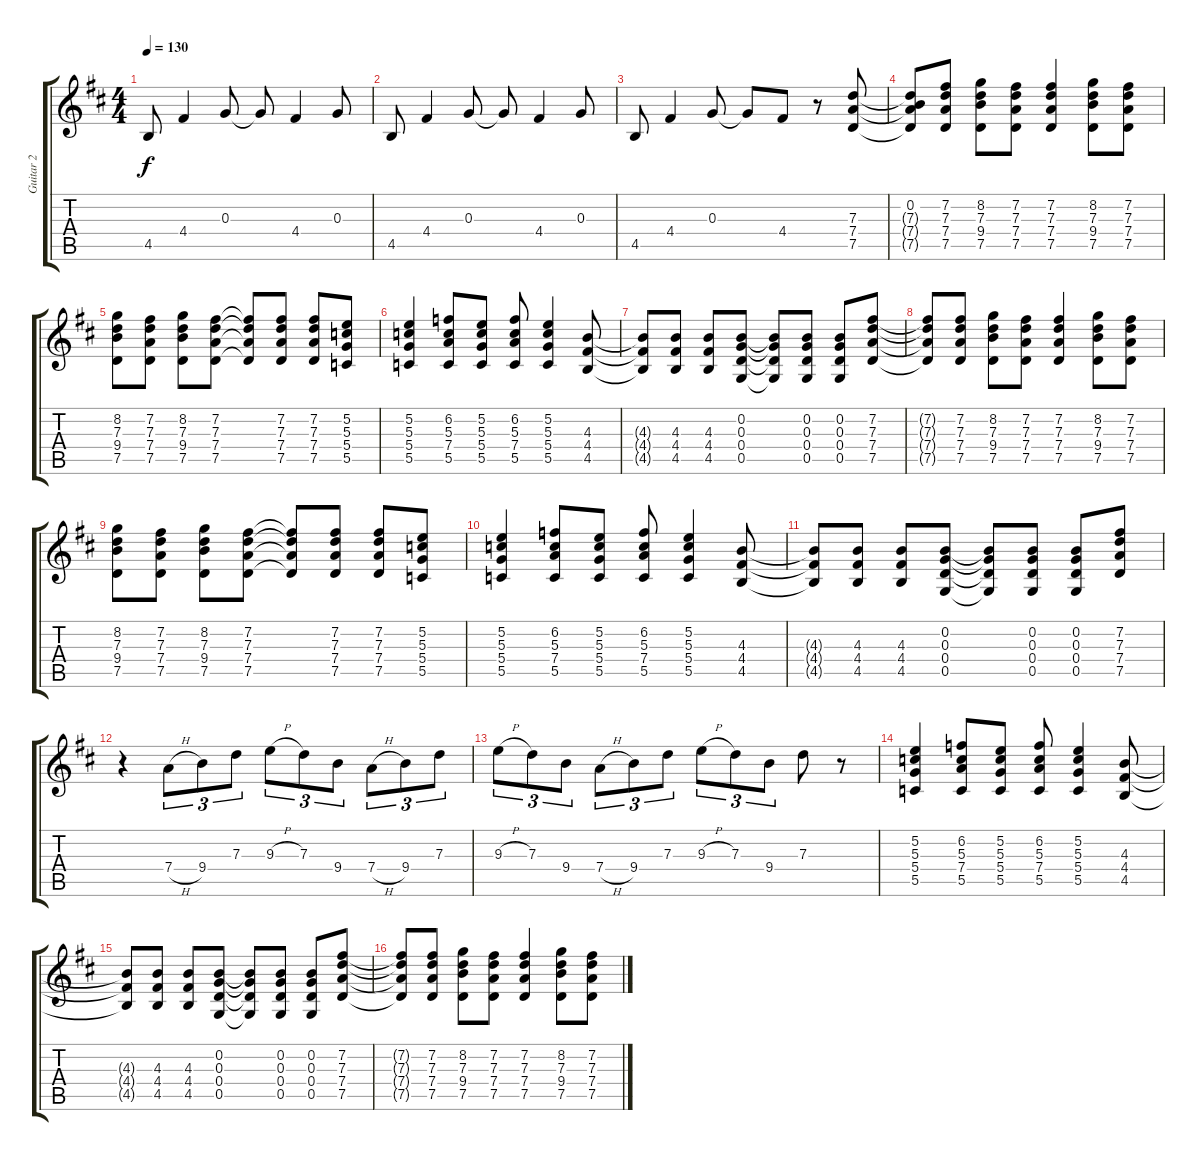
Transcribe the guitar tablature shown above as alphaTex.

\track ("Guitar 2" "Guitar 2") {instrument distortionguitar}
\staff {score tabs}
\tuning (D4 B3 G3 D3 G2 D2) {hide}
\ts (4 4)
\tempo 130
\clef g2
\ks d
4.5.8{dy f} 4.4.4 0.3.8 0.3{t}.8 4.4.4 0.3.8 |
4.5.8 4.4.4 0.3.8 0.3{t}.8 4.4.4 0.3.8 |
4.5.8 4.4.4 0.3.8 0.3{t}.8 4.4.8 r.8 (7.3 7.4 7.5).8 |
(0.2 7.3{t} 7.4{t} 7.5{t}).8 (7.2 7.3 7.4 7.5).8 (8.2 7.3 9.4 7.5).8 (7.2 7.3 7.4 7.5).8 (7.2 7.3 7.4 7.5).4 (8.2 7.3 9.4 7.5).8 (7.2 7.3 7.4 7.5).8 |
(8.2 7.3 9.4 7.5).8 (7.2 7.3 7.4 7.5).8 (8.2 7.3 9.4 7.5).8 (7.2 7.3 7.4 7.5).8 (7.2{t} 7.3{t} 7.4{t} 7.5{t}).8 (7.2 7.3 7.4 7.5).8 (7.2 7.3 7.4 7.5).8 (5.2 5.3 5.4 5.5).8 |
(5.2 5.3 5.4 5.5).4 (6.2 5.3 7.4 5.5).8 (5.2 5.3 5.4 5.5).8 (6.2 5.3 7.4 5.5).8 (5.2 5.3 5.4 5.5).4 (4.3 4.4 4.5).8 |
(4.3{t} 4.4{t} 4.5{t}).8 (4.3 4.4 4.5).8 (4.3 4.4 4.5).8 (0.2 0.3 0.4 0.5).8 (0.2{t} 0.3{t} 0.4{t} 0.5{t}).8 (0.2 0.3 0.4 0.5).8 (0.2 0.3 0.4 0.5).8 (7.2 7.3 7.4 7.5).8 |
(7.2{t} 7.3{t} 7.4{t} 7.5{t}).8 (7.2 7.3 7.4 7.5).8 (8.2 7.3 9.4 7.5).8 (7.2 7.3 7.4 7.5).8 (7.2 7.3 7.4 7.5).4 (8.2 7.3 9.4 7.5).8 (7.2 7.3 7.4 7.5).8 |
(8.2 7.3 9.4 7.5).8 (7.2 7.3 7.4 7.5).8 (8.2 7.3 9.4 7.5).8 (7.2 7.3 7.4 7.5).8 (7.2{t} 7.3{t} 7.4{t} 7.5{t}).8 (7.2 7.3 7.4 7.5).8 (7.2 7.3 7.4 7.5).8 (5.2 5.3 5.4 5.5).8 |
(5.2 5.3 5.4 5.5).4 (6.2 5.3 7.4 5.5).8 (5.2 5.3 5.4 5.5).8 (6.2 5.3 7.4 5.5).8 (5.2 5.3 5.4 5.5).4 (4.3 4.4 4.5).8 |
(4.3{t} 4.4{t} 4.5{t}).8 (4.3 4.4 4.5).8 (4.3 4.4 4.5).8 (0.2 0.3 0.4 0.5).8 (0.2{t} 0.3{t} 0.4{t} 0.5{t}).8 (0.2 0.3 0.4 0.5).8 (0.2 0.3 0.4 0.5).8 (7.2 7.3 7.4 7.5).8 |
r.4 7.4{h}.8{tu (3 2)} 9.4.8{tu (3 2)} 7.3.8{tu (3 2)} 9.3{h}.8{tu (3 2)} 7.3.8{tu (3 2)} 9.4.8{tu (3 2)} 7.4{h}.8{tu (3 2)} 9.4.8{tu (3 2)} 7.3.8{tu (3 2)} |
9.3{h}.8{tu (3 2)} 7.3.8{tu (3 2)} 9.4.8{tu (3 2)} 7.4{h}.8{tu (3 2)} 9.4.8{tu (3 2)} 7.3.8{tu (3 2)} 9.3{h}.8{tu (3 2)} 7.3.8{tu (3 2)} 9.4.8{tu (3 2)} 7.3.8 r.8 |
(5.2 5.3 5.4 5.5).4 (6.2 5.3 7.4 5.5).8 (5.2 5.3 5.4 5.5).8 (6.2 5.3 7.4 5.5).8 (5.2 5.3 5.4 5.5).4 (4.3 4.4 4.5).8 |
(4.3{t} 4.4{t} 4.5{t}).8 (4.3 4.4 4.5).8 (4.3 4.4 4.5).8 (0.2 0.3 0.4 0.5).8 (0.2{t} 0.3{t} 0.4{t} 0.5{t}).8 (0.2 0.3 0.4 0.5).8 (0.2 0.3 0.4 0.5).8 (7.2 7.3 7.4 7.5).8 |
(7.2{t} 7.3{t} 7.4{t} 7.5{t}).8 (7.2 7.3 7.4 7.5).8 (8.2 7.3 9.4 7.5).8 (7.2 7.3 7.4 7.5).8 (7.2 7.3 7.4 7.5).4 (8.2 7.3 9.4 7.5).8 (7.2 7.3 7.4 7.5).8
